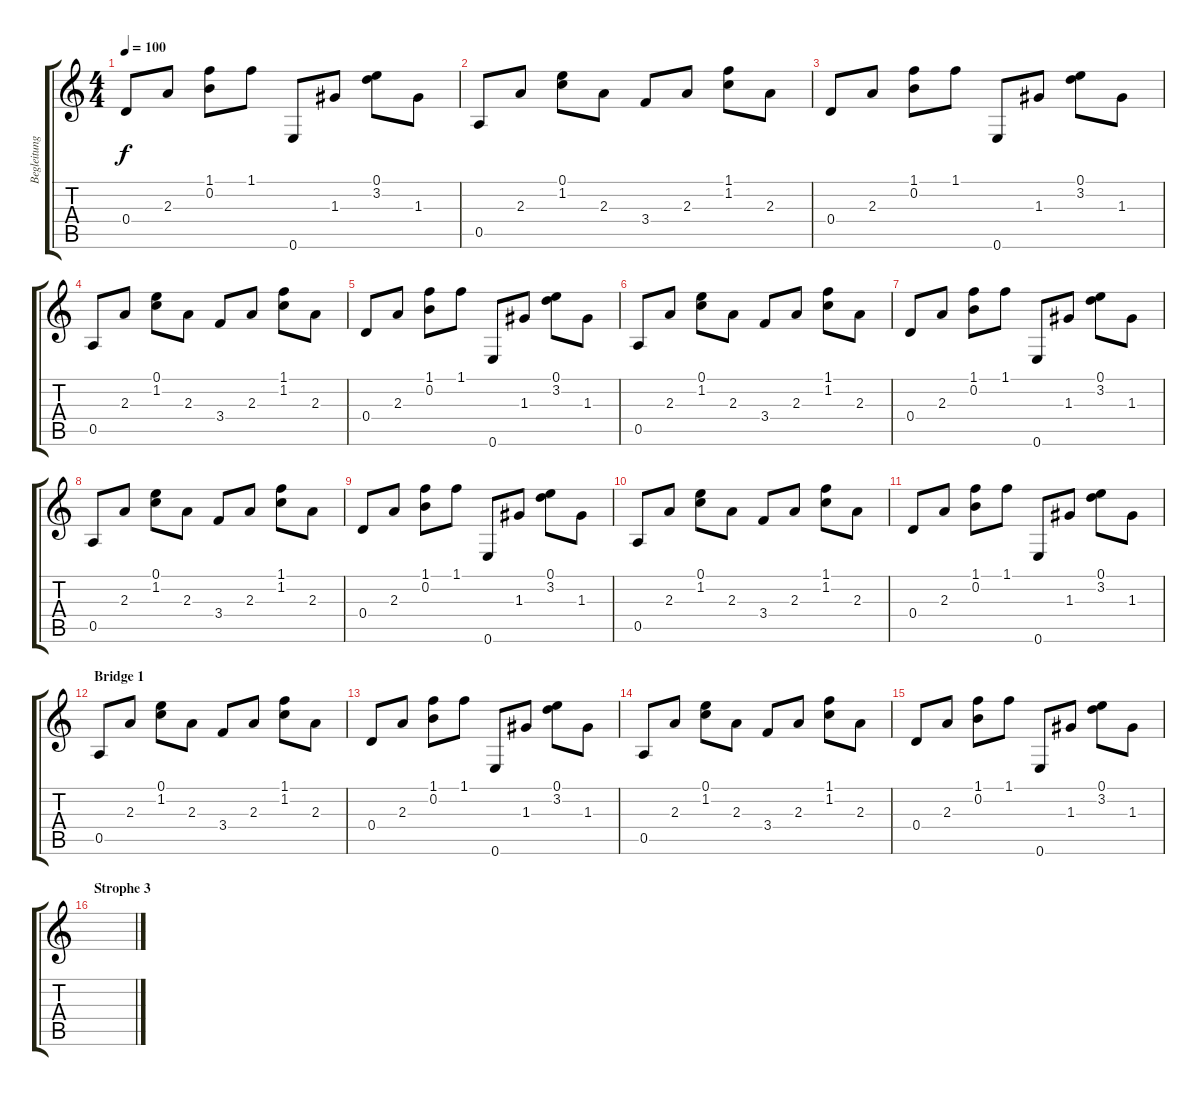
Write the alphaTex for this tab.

\track ("Begleitung" "Begleitung") {instrument acousticguitarnylon}
\staff {score tabs}
\tuning (E4 B3 G3 D3 A2 E2) {hide}
\ts (4 4)
\tempo 100
\clef g2
\ks c
0.4.8{dy f} 2.3.8 (1.1 0.2).8 1.1.8 0.6.8 1.3.8 (0.1 3.2).8 1.3.8 |
0.5.8 2.3.8 (0.1 1.2).8 2.3.8 3.4.8 2.3.8 (1.1 1.2).8 2.3.8 |
0.4.8 2.3.8 (1.1 0.2).8 1.1.8 0.6.8 1.3.8 (0.1 3.2).8 1.3.8 |
0.5.8 2.3.8 (0.1 1.2).8 2.3.8 3.4.8 2.3.8 (1.1 1.2).8 2.3.8 |
0.4.8 2.3.8 (1.1 0.2).8 1.1.8 0.6.8 1.3.8 (0.1 3.2).8 1.3.8 |
0.5.8 2.3.8 (0.1 1.2).8 2.3.8 3.4.8 2.3.8 (1.1 1.2).8 2.3.8 |
0.4.8 2.3.8 (1.1 0.2).8 1.1.8 0.6.8 1.3.8 (0.1 3.2).8 1.3.8 |
0.5.8 2.3.8 (0.1 1.2).8 2.3.8 3.4.8 2.3.8 (1.1 1.2).8 2.3.8 |
0.4.8 2.3.8 (1.1 0.2).8 1.1.8 0.6.8 1.3.8 (0.1 3.2).8 1.3.8 |
0.5.8 2.3.8 (0.1 1.2).8 2.3.8 3.4.8 2.3.8 (1.1 1.2).8 2.3.8 |
0.4.8 2.3.8 (1.1 0.2).8 1.1.8 0.6.8 1.3.8 (0.1 3.2).8 1.3.8 |
\section ("" "Bridge 1")
0.5.8 2.3.8 (0.1 1.2).8 2.3.8 3.4.8 2.3.8 (1.1 1.2).8 2.3.8 |
0.4.8 2.3.8 (1.1 0.2).8 1.1.8 0.6.8 1.3.8 (0.1 3.2).8 1.3.8 |
0.5.8 2.3.8 (0.1 1.2).8 2.3.8 3.4.8 2.3.8 (1.1 1.2).8 2.3.8 |
0.4.8 2.3.8 (1.1 0.2).8 1.1.8 0.6.8 1.3.8 (0.1 3.2).8 1.3.8 |
\section ("" "Strophe 3")
